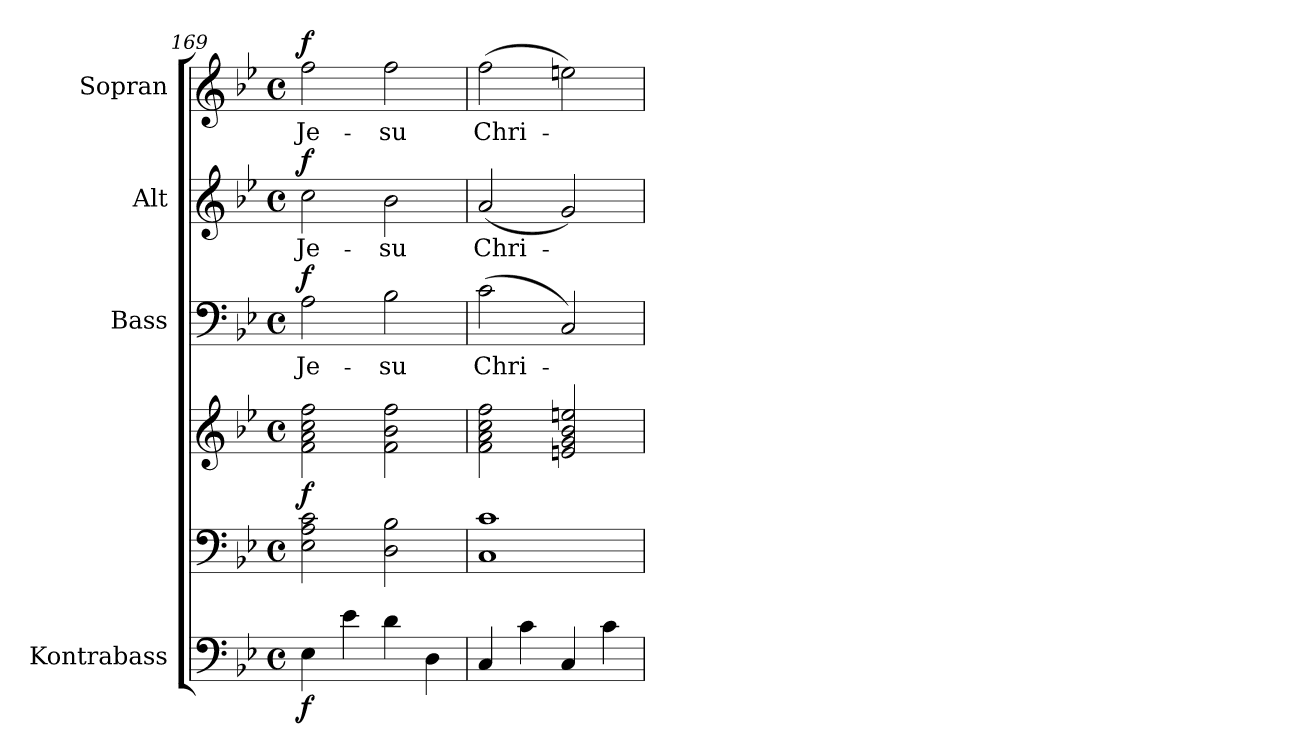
**kern	**dynam	**kern	**kern	**dynam	**kern	**text	**dynam	**kern	**text	**dynam	**kern	**text	**dynam
*part5	*part5	*part4	*part4	*part4	*part3	*part3	*part3	*part2	*part2	*part2	*part1	*part1	*part1
*staff6	*staff6	*staff5	*staff4	*staff4/5	*staff3	*staff3	*staff3	*staff2	*staff2	*staff2	*staff1	*staff1	*staff1
*I"Kontrabass	*	*	*	*	*I"Bass	*	*	*I"Alt	*	*	*I"Sopran	*	*
*I'Kb.	*	*	*	*	*I'B.	*	*	*I'A.	*	*	*I'S.	*	*
*clefF4	*	*clefF4	*clefG2	*	*clefF4	*	*	*clefG2	*	*	*clefG2	*	*
*ITrd7c12	*	*	*	*	*	*	*	*	*	*	*	*	*
*k[b-e-]	*	*k[b-e-]	*k[b-e-]	*	*k[b-e-]	*	*	*k[b-e-]	*	*	*k[b-e-]	*	*
*B-:	*	*B-:	*B-:	*	*B-:	*	*	*B-:	*	*	*B-:	*	*
*M4/4	*	*M4/4	*M4/4	*	*M4/4	*	*	*M4/4	*	*	*M4/4	*	*
*met(c)	*	*met(c)	*met(c)	*	*met(c)	*	*	*met(c)	*	*	*met(c)	*	*
=169	=169	=169	=169	=169	=169	=169	=169	=169	=169	=169	=169	=169	=169
!	!LO:DY:b	!	!	!LO:DY:b	!	!LO:LY:b	!LO:DY:a	!	!LO:LY:b	!LO:DY:a	!	!LO:LY:b	!LO:DY:a
4EE-\	f	2E-\ 2A\ 2c\	2f\ 2a\ 2cc\ 2ff\	f	2A\	Je-	f	2cc\	Je-	f	2ff\	Je-	f
4E-\	.	.	.	.	.	.	.	.	.	.	.	.	.
!	!	!	!	!	!	!LO:LY:b	!	!	!LO:LY:b	!	!	!LO:LY:b	!
4D\	.	2D\ 2B-\	2f\ 2b-\ 2ff\	.	2B-\	-su	.	2b-\	-su	.	2ff\	-su	.
4DD\	.	.	.	.	.	.	.	.	.	.	.	.	.
=170	=170	=170	=170	=170	=170	=170	=170	=170	=170	=170	=170	=170	=170
!	!	!	!	!	!	!LO:LY:b	!	!	!LO:LY:b	!	!	!LO:LY:b	!
4CC/	.	1C 1c	2f\ 2a\ 2cc\ 2ff\	.	(>2c\	Chri-	.	(<2a/	Chri-	.	(>2ff\	Chri-	.
4C\	.	.	.	.	.	.	.	.	.	.	.	.	.
4CC/	.	.	2en/ 2g/ 2b-/ 2een/	.	2C/)	.	.	2g/)	.	.	2een\)	.	.
4C\	.	.	.	.	.	.	.	.	.	.	.	.	.
=	=	=	=	=	=	=	=	=	=	=	=	=	=
*-	*-	*-	*-	*-	*-	*-	*-	*-	*-	*-	*-	*-	*-
